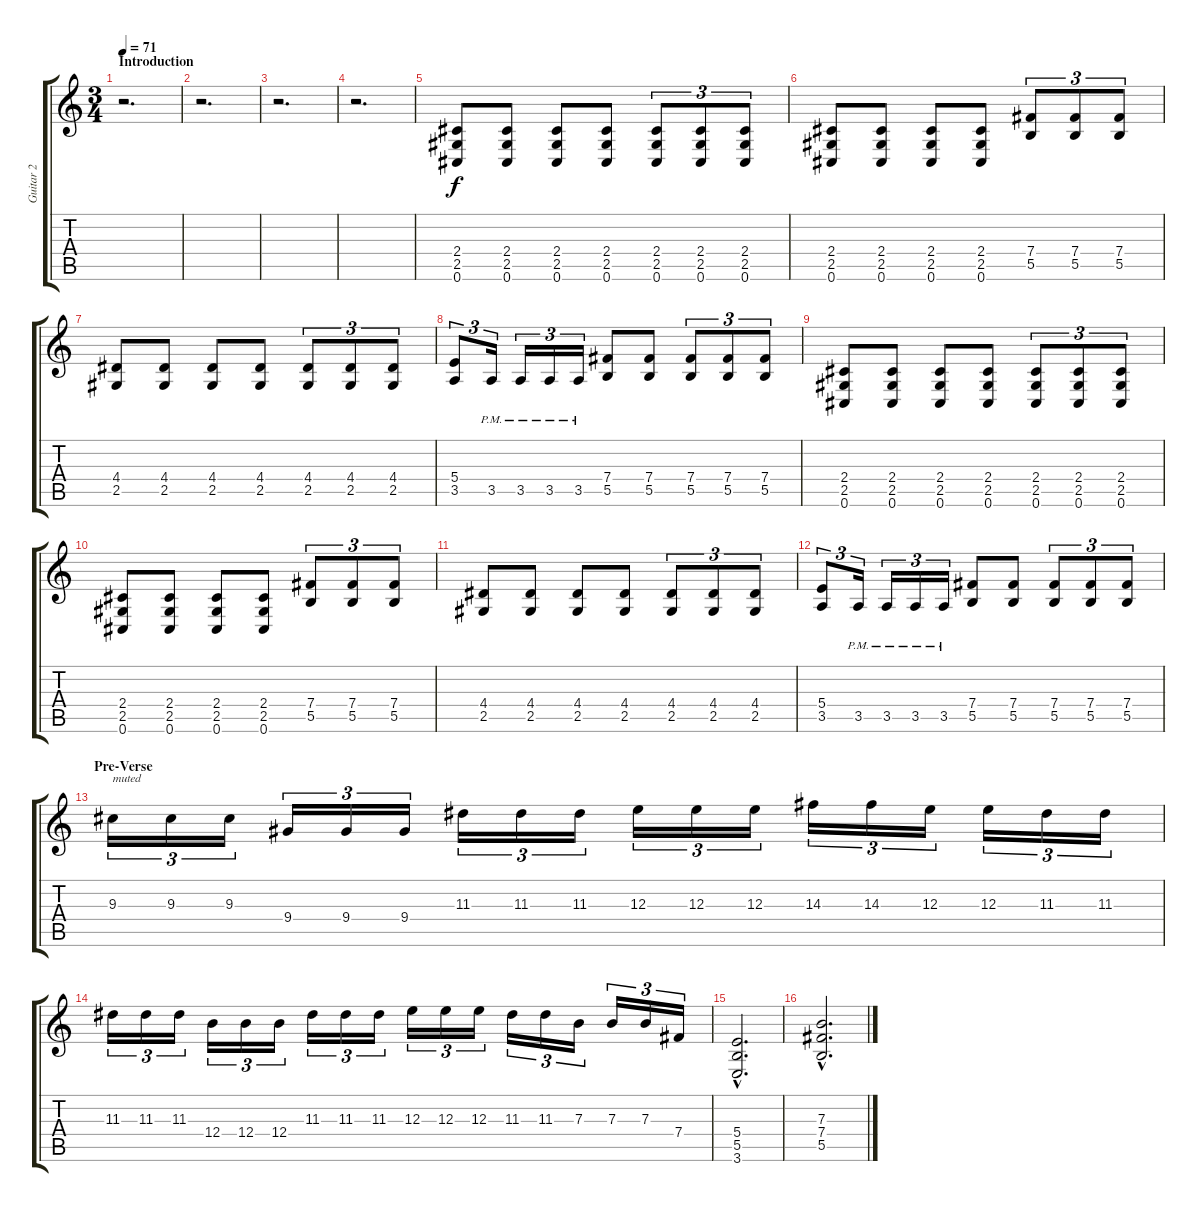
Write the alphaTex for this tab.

\track ("Guitar 2" "Guitar 2") {instrument distortionguitar}
\staff {score tabs}
\tuning (Db4 Ab3 E3 B2 Gb2 Db2) {hide}
\ts (3 4)
\section ("" "Introduction")
\tempo 71
\clef g2
\ks c
r.2{d dy f instrument distortionguitar} |
r.2{d} |
r.2{d} |
r.2{d} |
(2.4 2.5 0.6).8 (2.4 2.5 0.6).8 (2.4 2.5 0.6).8 (2.4 2.5 0.6).8 (2.4 2.5 0.6).8{tu (3 2)} (2.4 2.5 0.6).8{tu (3 2)} (2.4 2.5 0.6).8{tu (3 2)} |
(2.4 2.5 0.6).8 (2.4 2.5 0.6).8 (2.4 2.5 0.6).8 (2.4 2.5 0.6).8 (7.4 5.5).8{tu (3 2)} (7.4 5.5).8{tu (3 2)} (7.4 5.5).8{tu (3 2)} |
(4.4 2.5).8 (4.4 2.5).8 (4.4 2.5).8 (4.4 2.5).8 (4.4 2.5).8{tu (3 2)} (4.4 2.5).8{tu (3 2)} (4.4 2.5).8{tu (3 2)} |
(5.4 3.5).8{tu (3 2)} 3.5{pm}.16{tu (3 2)} 3.5{pm}.16{tu (3 2)} 3.5{pm}.16{tu (3 2)} 3.5{pm}.16{tu (3 2)} (7.4 5.5).8 (7.4 5.5).8 (7.4 5.5).8{tu (3 2)} (7.4 5.5).8{tu (3 2)} (7.4 5.5).8{tu (3 2)} |
(2.4 2.5 0.6).8 (2.4 2.5 0.6).8 (2.4 2.5 0.6).8 (2.4 2.5 0.6).8 (2.4 2.5 0.6).8{tu (3 2)} (2.4 2.5 0.6).8{tu (3 2)} (2.4 2.5 0.6).8{tu (3 2)} |
(2.4 2.5 0.6).8 (2.4 2.5 0.6).8 (2.4 2.5 0.6).8 (2.4 2.5 0.6).8 (7.4 5.5).8{tu (3 2)} (7.4 5.5).8{tu (3 2)} (7.4 5.5).8{tu (3 2)} |
(4.4 2.5).8 (4.4 2.5).8 (4.4 2.5).8 (4.4 2.5).8 (4.4 2.5).8{tu (3 2)} (4.4 2.5).8{tu (3 2)} (4.4 2.5).8{tu (3 2)} |
(5.4 3.5).8{tu (3 2)} 3.5{pm}.16{tu (3 2)} 3.5{pm}.16{tu (3 2)} 3.5{pm}.16{tu (3 2)} 3.5{pm}.16{tu (3 2)} (7.4 5.5).8 (7.4 5.5).8 (7.4 5.5).8{tu (3 2)} (7.4 5.5).8{tu (3 2)} (7.4 5.5).8{tu (3 2)} |
\section ("" "Pre-Verse")
9.3.16{tu (3 2) txt "muted" volume 11} 9.3.16{tu (3 2)} 9.3.16{tu (3 2)} 9.4.16{tu (3 2)} 9.4.16{tu (3 2)} 9.4.16{tu (3 2)} 11.3.16{tu (3 2)} 11.3.16{tu (3 2)} 11.3.16{tu (3 2)} 12.3.16{tu (3 2)} 12.3.16{tu (3 2)} 12.3.16{tu (3 2)} 14.3.16{tu (3 2)} 14.3.16{tu (3 2)} 12.3.16{tu (3 2)} 12.3.16{tu (3 2)} 11.3.16{tu (3 2)} 11.3.16{tu (3 2)} |
11.3.16{tu (3 2)} 11.3.16{tu (3 2)} 11.3.16{tu (3 2)} 12.4.16{tu (3 2)} 12.4.16{tu (3 2)} 12.4.16{tu (3 2)} 11.3.16{tu (3 2)} 11.3.16{tu (3 2)} 11.3.16{tu (3 2)} 12.3.16{tu (3 2)} 12.3.16{tu (3 2)} 12.3.16{tu (3 2)} 11.3.16{tu (3 2)} 11.3.16{tu (3 2)} 7.3.16{tu (3 2)} 7.3.16{tu (3 2)} 7.3.16{tu (3 2)} 7.4.16{tu (3 2)} |
(5.4{hac} 5.5{hac} 3.6{hac}).2{d volume 14} |
(7.3{hac} 7.4{hac} 5.5{hac}).2{d}
